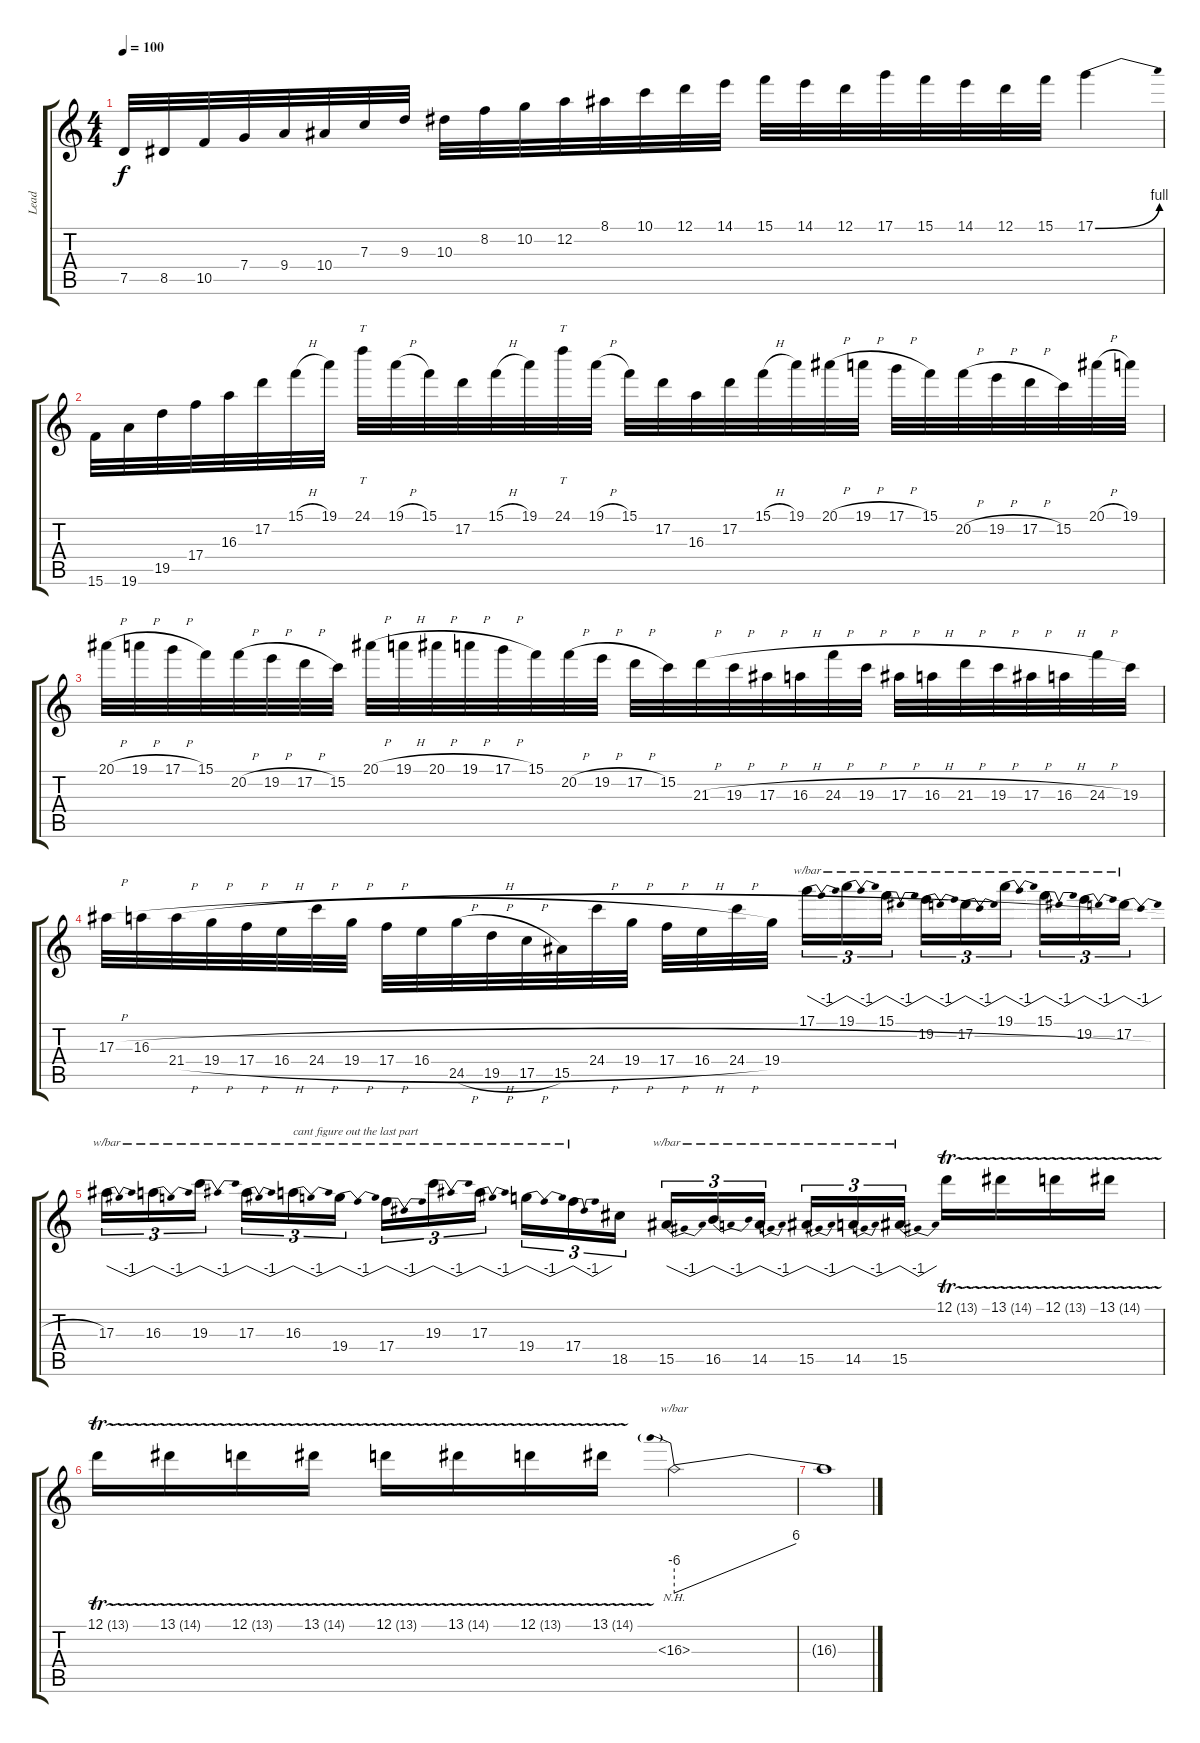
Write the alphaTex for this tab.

\track ("Lead" "Lead") {instrument distortionguitar}
\staff {score tabs}
\tuning (D4 A3 F3 C3 G2 D2) {hide}
\ts (4 4)
\tempo 100
\clef g2
\ks c
7.5.32{dy f} 8.5.32 10.5.32 7.4.32 9.4.32 10.4.32 7.3.32 9.3.32 10.3.32 8.2.32 10.2.32 12.2.32 8.1.32 10.1.32 12.1.32 14.1.32 15.1.32 14.1.32 12.1.32 17.1.32 15.1.32 14.1.32 12.1.32 15.1.32 17.1{be (bend 0 0 60 4)}.4 |
15.6.32 19.6.32 19.5.32 17.4.32 16.3.32 17.2.32 15.1{h}.32 19.1.32 24.1.32{tt} 19.1{h}.32 15.1.32 17.2.32 15.1{h}.32 19.1.32 24.1.32{tt} 19.1{h}.32 15.1.32 17.2.32 16.3.32 17.2.32 15.1{h}.32 19.1.32 20.1{h}.32 19.1{h}.32 17.1{h}.32 15.1.32 20.2{h}.32 19.2{h}.32 17.2{h}.32 15.2.32 20.1{h}.32 19.1.32 |
20.1{h}.32 19.1{h}.32 17.1{h}.32 15.1.32 20.2{h}.32 19.2{h}.32 17.2{h}.32 15.2.32 20.1{h}.32 19.1{h}.32 20.1{h}.32 19.1{h}.32 17.1{h}.32 15.1.32 20.2{h}.32 19.2{h}.32 17.2{h}.32 15.2.32 21.3{h}.32 19.3{h}.32 17.3{h}.32 16.3{h}.32 24.3{h}.32 19.3{h}.32 17.3{h}.32 16.3{h}.32 21.3{h}.32 19.3{h}.32 17.3{h}.32 16.3{h}.32 24.3{h}.32 19.3.32 |
17.3{h}.32 16.3{h}.32 21.4{h}.32 19.4{h}.32 17.4{h}.32 16.4{h}.32 24.4{h}.32 19.4{h}.32 17.4{h}.32 16.4{h}.32 24.5{h}.32 19.5{h}.32 17.5{h}.32 15.5.32 24.4{h}.32 19.4{h}.32 17.4{h}.32 16.4{h}.32 24.4{h}.32 19.4.32 17.1.16{tu (3 2) tbe (dip default 0 0 30 -4 60 0)} 19.1.16{tu (3 2) tbe (dip default 0 0 30 -4 60 0)} 15.1.16{tu (3 2) tbe (dip default 0 0 30 -4 60 0)} 19.2.16{tu (3 2) tbe (dip default 0 0 30 -4 60 0)} 17.2.16{tu (3 2) tbe (dip default 0 0 30 -4 60 0)} 19.1.16{tu (3 2) tbe (dip default 0 0 30 -4 60 0)} 15.1.16{tu (3 2) tbe (dip default 0 0 30 -4 60 0)} 19.2.16{tu (3 2) tbe (dip default 0 0 30 -4 60 0)} 17.2.16{tu (3 2) tbe (dip default 0 0 30 -4 60 0)} |
17.3.16{tu (3 2) tbe (dip default 0 0 30 -4 60 0)} 16.3.16{tu (3 2) tbe (dip default 0 0 30 -4 60 0)} 19.3.16{tu (3 2) tbe (dip default 0 0 30 -4 60 0)} 17.3.16{tu (3 2) tbe (dip default 0 0 30 -4 60 0)} 16.3.16{tu (3 2) tbe (dip default 0 0 30 -4 60 0) txt "cant figure out the last part"} 19.4.16{tu (3 2) tbe (dip default 0 0 30 -4 60 0)} 17.4.16{tu (3 2) tbe (dip default 0 0 30 -4 60 0)} 19.3.16{tu (3 2) tbe (dip default 0 0 30 -4 60 0)} 17.3.16{tu (3 2) tbe (dip default 0 0 30 -4 60 0)} 19.4.16{tu (3 2) tbe (dip default 0 0 30 -4 60 0)} 17.4.16{tu (3 2) tbe (dip default 0 0 30 -4 60 0)} 18.5.16{tu (3 2)} 15.5.16{tu (3 2) tbe (dip default 0 0 30 -4 60 0)} 16.5.16{tu (3 2) tbe (dip default 0 0 30 -4 60 0)} 14.5.16{tu (3 2) tbe (dip default 0 0 30 -4 60 0)} 15.5.16{tu (3 2) tbe (dip default 0 0 30 -4 60 0)} 14.5.16{tu (3 2) tbe (dip default 0 0 30 -4 60 0)} 15.5.16{tu (3 2) tbe (dip default 0 0 30 -4 60 0)} 12.1{tr (13 64)}.16 13.1{tr (14 64)}.16 12.1{tr (13 64)}.16 13.1{tr (14 64)}.16 |
12.1{tr (13 64)}.16 13.1{tr (14 64)}.16 12.1{tr (13 64)}.16 13.1{tr (14 64)}.16 12.1{tr (13 64)}.16 13.1{tr (14 64)}.16 12.1{tr (13 64)}.16 13.1{tr (14 64)}.16 16.3{nh}.2{tbe (predivedive default 0 -24 60 24)} |
16.3{t}.1
